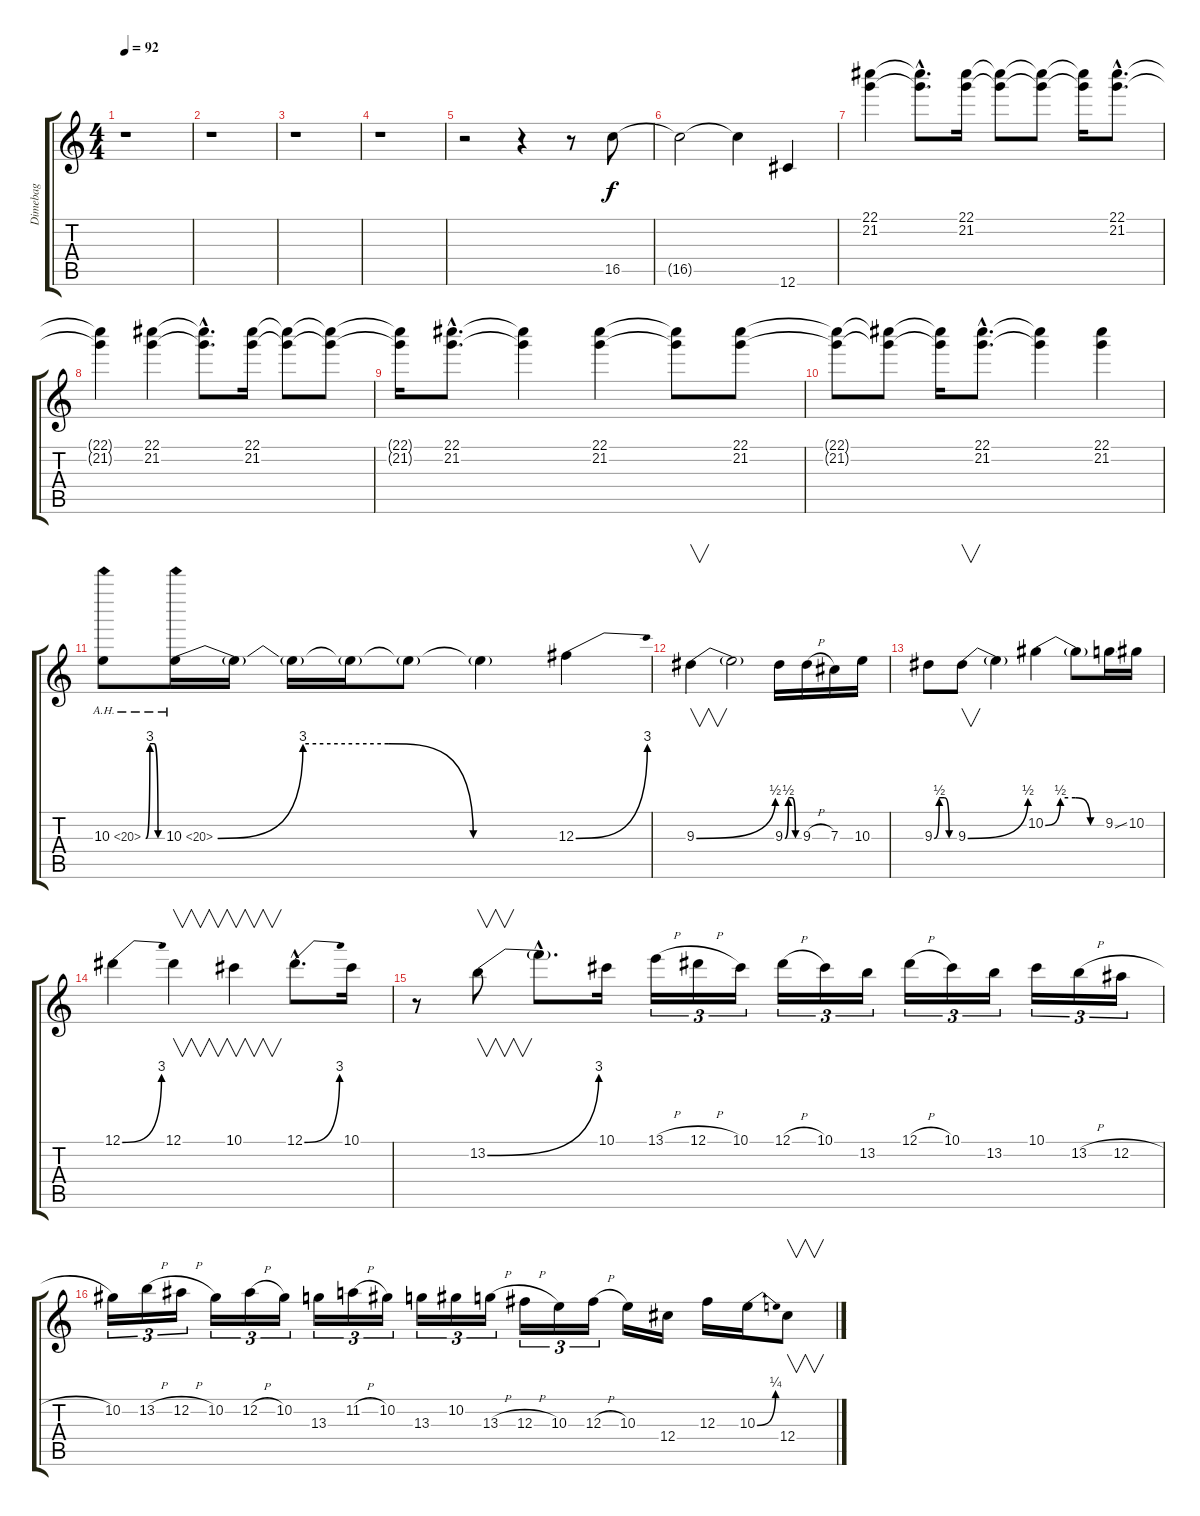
\track ("Dimebag" "Dimebag") {instrument distortionguitar}
\staff {score tabs}
\tuning (Eb4 Bb3 Gb3 Db3 Ab2 Db2) {hide}
\ts (4 4)
\tempo 92
\clef g2
\ks c
r.1{dy f} |
r.1 |
r.1 |
r.1 |
r.2 r.4 r.8 16.5.8 |
16.5{t}.2 16.5{t}.4 12.6.4 |
(22.1 21.2).4 (22.1{hac t} 21.2{hac t}).8{d} (22.1 21.2).16 (22.1{t} 21.2{t}).8 (22.1{t} 21.2{t}).8 (22.1{t} 21.2{t}).16 (22.1{hac} 21.2{hac}).8{d} |
(22.1{t} 21.2{t}).4 (22.1 21.2).4 (22.1{hac t} 21.2{hac t}).8{d} (22.1 21.2).16 (22.1{t} 21.2{t}).8 (22.1{t} 21.2{t}).8 |
(22.1{t} 21.2{t}).16 (22.1{hac} 21.2{hac}).8{d} (22.1{t} 21.2{t}).4 (22.1 21.2).4 (22.1{t} 21.2{t}).8 (22.1 21.2).8 |
(22.1{t} 21.2{t}).8 (22.1{t} 21.2{t}).8 (22.1{t} 21.2{t}).16 (22.1{hac} 21.2{hac}).8{d} (22.1{t} 21.2{t}).4 (22.1 21.2).4 |
10.3{be (custom 0 0 15 12 30 12 45 0 60 0) ah 10}.8 10.3{be (custom 0 0 15 12 30 12 45 0 60 0) ah 10}.16 10.3{t}.16 10.3{t}.16 10.3{t}.16 10.3{t}.8 10.3{t}.4 12.3{be (bend 0 0 60 12)}.4 |
9.3{be (bend 0 0 60 2)}.4{v} 9.3{t}.2 9.3{be (custom 0 0 15 2 30 2 45 0 60 0)}.16 9.3{h}.16 7.3.16 10.3.16 |
9.3{be (custom 0 0 15 2 30 2 45 0 60 0)}.8 9.3{be (bend 0 0 60 2)}.8{v} 9.3{t}.4 10.2{be (custom 0 0 15 2 30 2 45 0 60 0)}.4 10.2{t}.8 9.2{ss}.16 10.2.16 |
12.1{be (bend 0 0 60 12)}.4 12.1.4{v} 10.1.4{v} 12.1{be (bend 0 0 60 12) hac}.8{d} 10.1.16 |
r.8 13.2{be (bend 0 0 60 12)}.8{v} 13.2{hac t}.8{d} 10.1.16 13.1{h}.16{tu (3 2)} 12.1{h}.16{tu (3 2)} 10.1.16{tu (3 2)} 12.1{h}.16{tu (3 2)} 10.1.16{tu (3 2)} 13.2.16{tu (3 2)} 12.1{h}.16{tu (3 2)} 10.1.16{tu (3 2)} 13.2.16{tu (3 2)} 10.1.16{tu (3 2)} 13.2{h}.16{tu (3 2)} 12.2{h}.16{tu (3 2)} |
10.2.16{tu (3 2)} 13.2{h}.16{tu (3 2)} 12.2{h}.16{tu (3 2)} 10.2.16{tu (3 2)} 12.2{h}.16{tu (3 2)} 10.2.16{tu (3 2)} 13.3.16{tu (3 2)} 11.2{h}.16{tu (3 2)} 10.2.16{tu (3 2)} 13.3.16{tu (3 2)} 10.2.16{tu (3 2)} 13.3{h}.16{tu (3 2)} 12.3{h}.16{tu (3 2)} 10.3.16{tu (3 2)} 12.3{h}.16{tu (3 2)} 10.3.16 12.4.16 12.3.16 10.3{be (bend 0 0 60 1)}.16 12.4.8{v}
